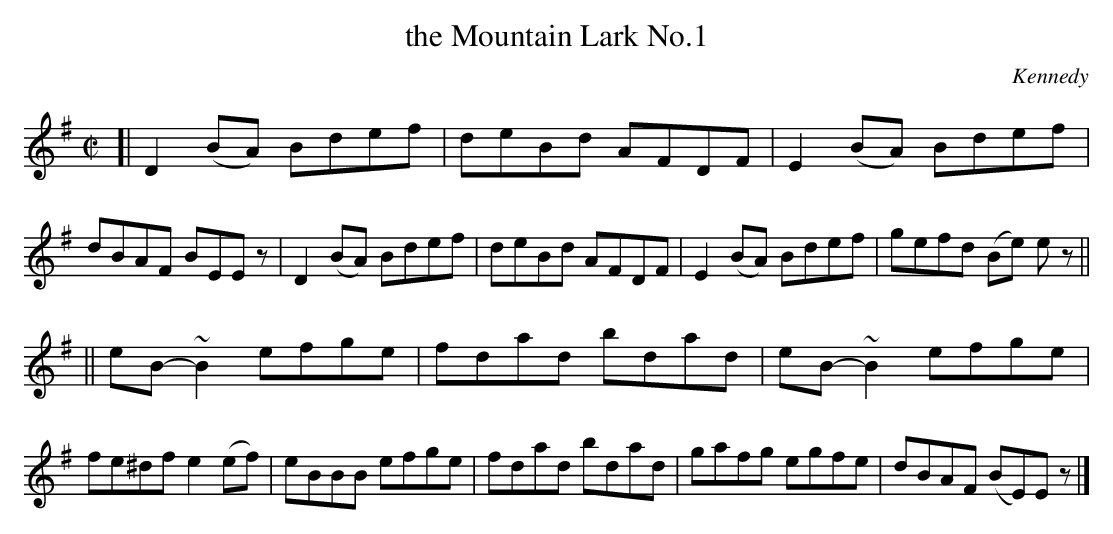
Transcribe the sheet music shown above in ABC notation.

X:1
T: the Mountain Lark No.1
O: Kennedy
M: C|
L: 1/8
K: Em
[|\
D2(BA) Bdef | deBd AFDF | E2(BA) Bdef | dBAF BEEz |\
D2(BA) Bdef | deBd AFDF | E2(BA) Bdef | gefd (Be) ez ||
||\
eB-~B2 efge | fdad bdad | eB-~B2efge | fe^dfe2(ef) |\
eBBB   efge | fdad bdad | gafg egfe | dBAF (BE)Ez |]
